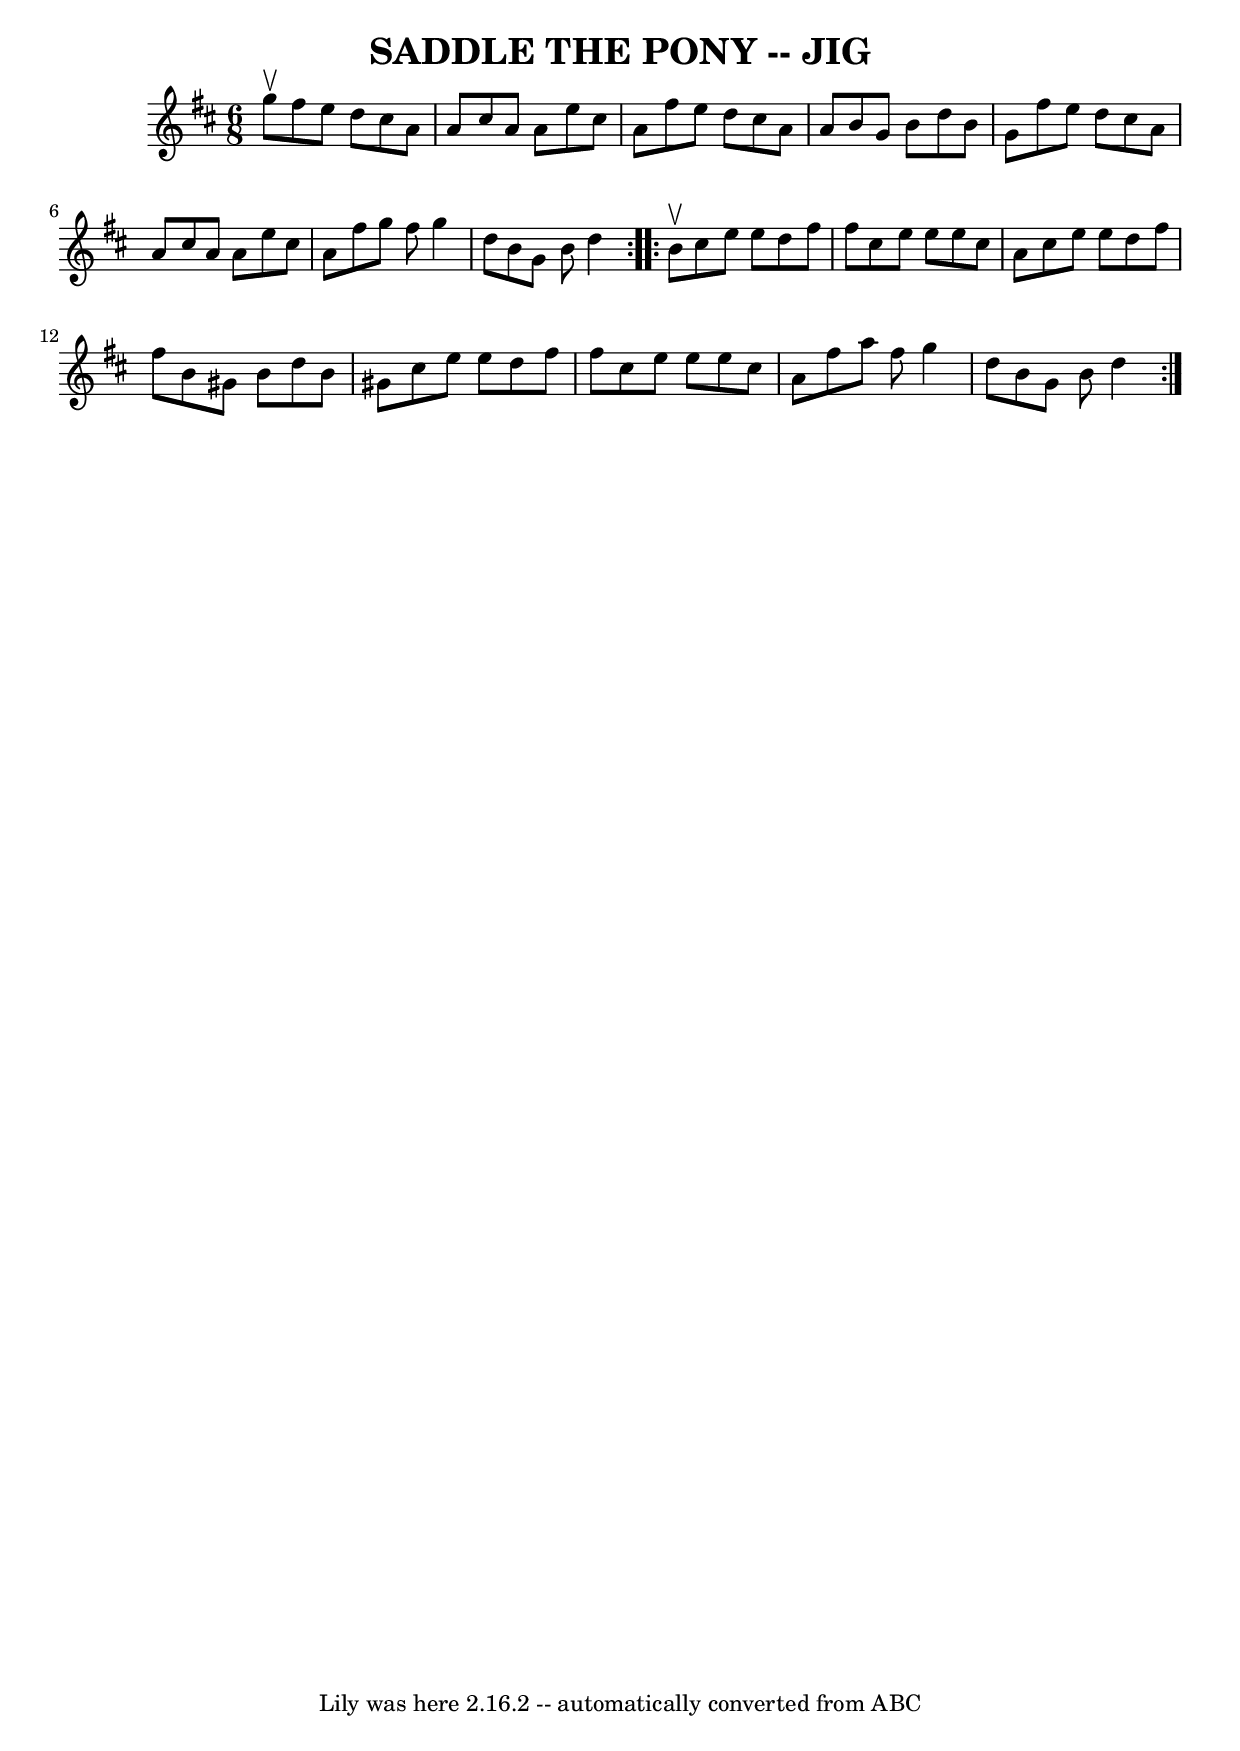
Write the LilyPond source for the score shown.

\version "2.16.2"
\include "Mammoth.ily"
\header {
  %% book = "Ryan's Mammoth Collection of Fiddle Tunes"
  crossRefNumber = "1"
  footnotes = ""
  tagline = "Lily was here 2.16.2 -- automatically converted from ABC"
  title = "SADDLE THE PONY -- JIG"

}
voicedefault =  {



  \repeat volta 2 {

    \time 6/8 
    \key a \mixolydian
    g''8^\upbow       |
    fis''8 e''8    
    d''8 cis''8 a'8 a'8    |
    cis''8 a'8 a'8 e''8    
    cis''8 a'8    |
    fis''8 e''8 d''8 cis''8 a'8 a'8     |
    b'8 g'8 b'8 d''8 b'8 g'8    | |
    
    fis''8 e''8 d''8 cis''8 a'8 a'8    |
    cis''8 a'8    
    a'8 e''8 cis''8 a'8    |
    fis''8 g''8 fis''8 g''4    
    d''8    |
    b'8 g'8 b'8 d''4    
  }     
  \repeat volta 2 {
    b'8^\upbow       |
    cis''8 e''8 e''8 d''8 fis''8 fis''8     |
    cis''8 e''8 e''8 e''8 cis''8 a'8    |
    cis''8 
    e''8 e''8 d''8 fis''8 fis''8    |
    b'8 gis'8 b'8   
    d''8 b'8 gis'8    | |
    cis''8 e''8 e''8 d''8 
    fis''8 fis''8    |
    cis''8 e''8 e''8 e''8 cis''8    
    a'8    |
    fis''8 a''8 fis''8 g''4 d''8    |
    b'8    
    g'8 b'8 d''4    
  }   

}

\score{
  <<

    \context Staff="default"
    {
      \voicedefault 
      
    }

  >>
  \layout {
    
  }
  \midi {
  }

}
